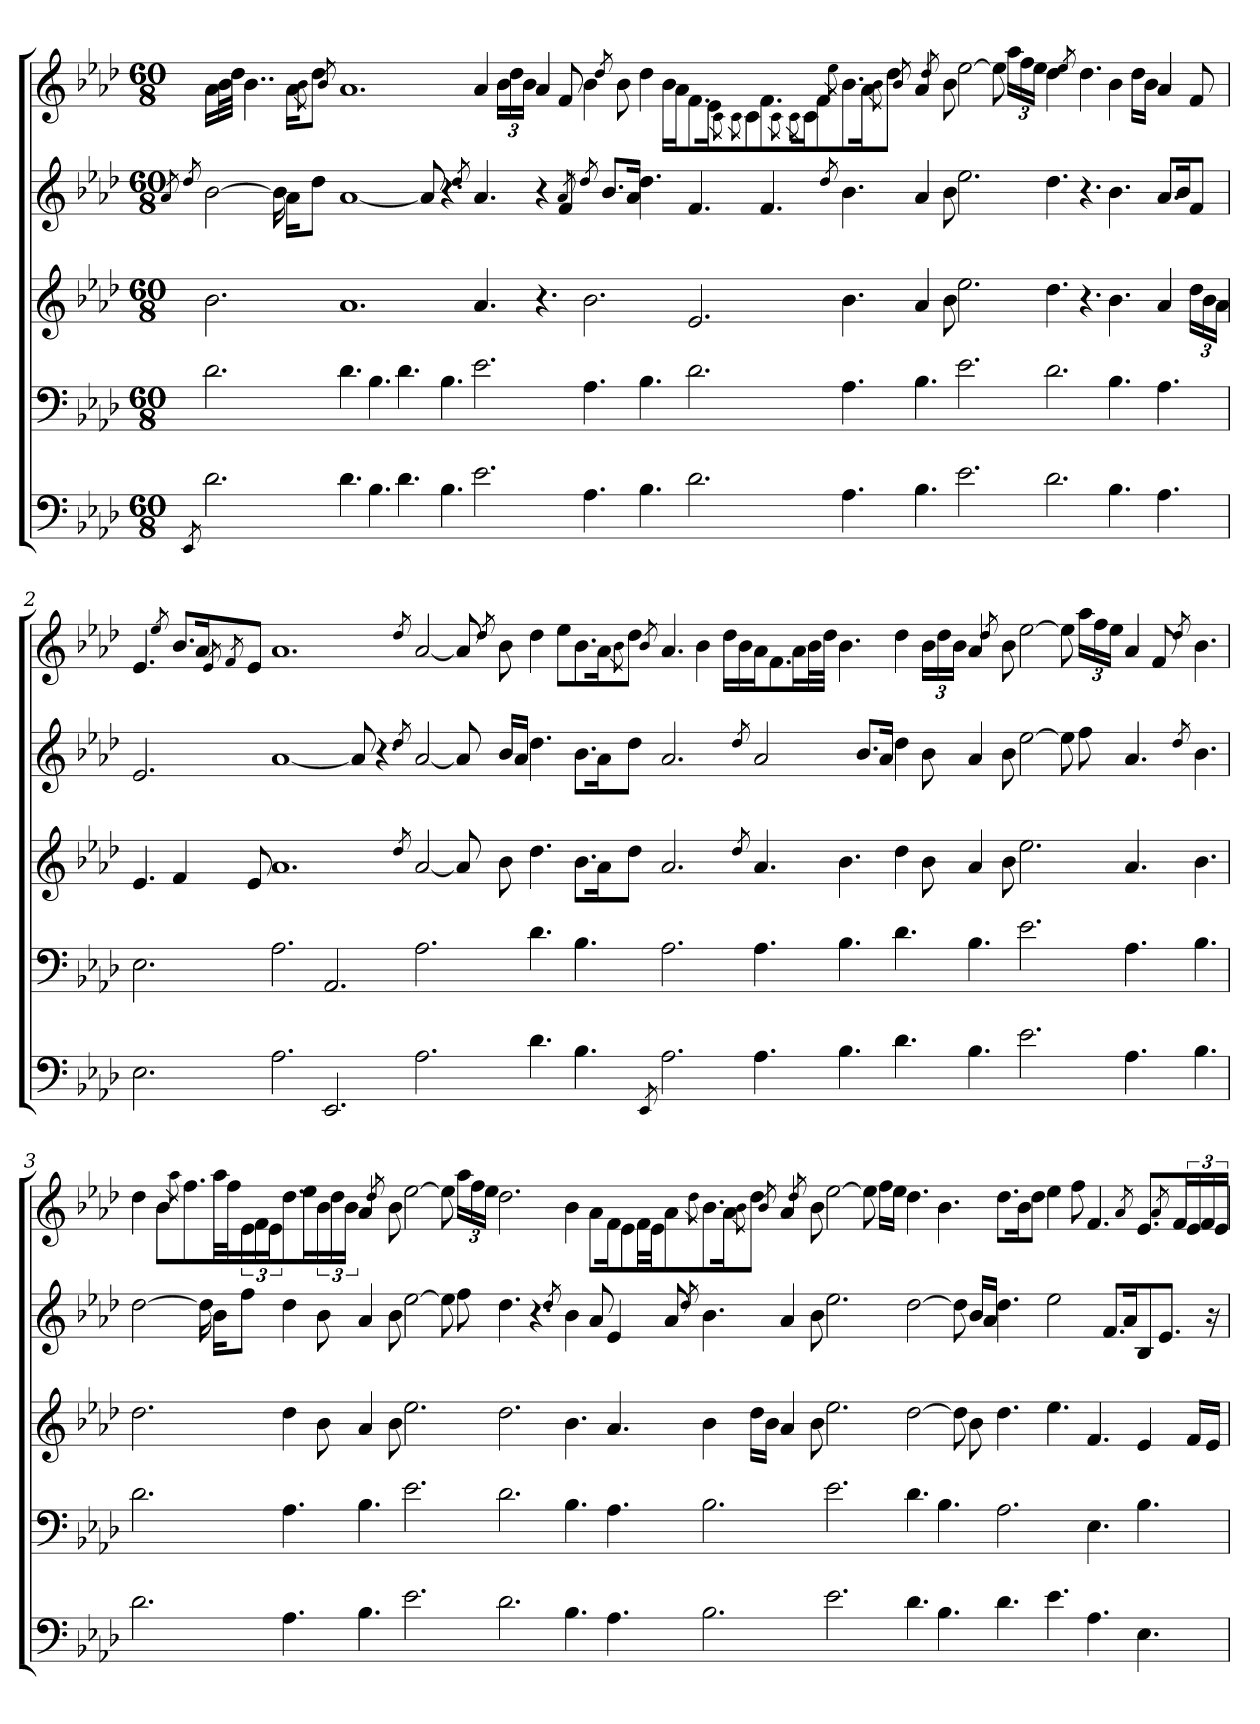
**kern	**kern	**kern	**kern	**kern
*part5	*part4	*part3	*part2	*part1
*staff5	*staff4	*staff3	*staff2	*staff1
*clefF4	*clefF4	*clefG2	*clefG2	*clefG2
*k[b-e-a-d-]	*k[b-e-a-d-]	*k[b-e-a-d-]	*k[b-e-a-d-]	*k[b-e-a-d-]
*M60/8	*M60/8	*M60/8	*M60/8	*M60/8
=1	=1	=1	=1	=1
.	.	.	8qa-	.
8qEE-	.	.	8qdd-	.
2.d-	2.d-	2.b-	[2b-	16a-\LL
.	.	.	.	32b-\L
.	.	.	.	32dd-\JJJ
.	.	.	.	4..b-
.	.	.	16b-]	.
.	.	.	16a-\KL	16a-\KL
.	.	.	.	8qb-\
.	.	.	8dd-\J	8dd-\J
.	.	.	.	8qb-
4.d-	4.d-	1.a-	[1a-	1.a-
4.B-	4.B-	.	.	.
4.d-	4.d-	.	.	.
.	.	.	8a-]	.
4.B-	4.B-	.	4.r	.
.	.	.	8qdd-	.
2.e-	2.e-	4.a-	4.a-	4a-
.	.	.	.	24b-\LL
.	.	.	.	24dd-\
.	.	.	.	24b-\JJ
.	.	4.r	4r	4a-
.	.	.	4f	8f
4.A-	4.A-	2.b-	.	4b-
.	.	.	8qa-	.
.	.	.	8qdd-	.
.	.	.	8.b-/L	.
.	.	.	.	8qdd-
.	.	.	.	8b-
.	.	.	16a-/Jk	.
4.B-	4.B-	.	4.dd-	4dd-
.	.	.	.	16b-\LL
.	.	.	.	16a-\J
2.d-	2.d-	2.e-	4.f	8.f\
.	.	.	.	16e-\K
.	.	.	.	8qc\
.	.	.	.	8qc\
.	.	.	.	8c\
.	.	.	4.f	8.f\
.	.	.	.	8qc\
.	.	.	.	8qc\
.	.	.	.	16c\K
.	.	.	.	8f\
.	.	.	8qdd-	8qee-\
4.A-	4.A-	4.b-	4.b-	8.b-\
.	.	.	.	16a-\K
.	.	.	.	8qb-\
.	.	.	.	8dd-\J
.	.	.	.	8qb-
4.B-	4.B-	4a-	4a-	4a-
.	.	.	.	8qdd-
.	.	8b-	8b-	8b-
2.e-	2.e-	2.ee-	2.ee-	[2ee-
.	.	.	.	8ee-]
.	.	.	.	24aa-\LL
.	.	.	.	24ff\
.	.	.	.	24ee-\JJ
2.d-	2.d-	4.dd-	4.dd-	4.dd-
.	.	.	.	8qee-
.	.	4.r	4.r	4.dd-
4.B-	4.B-	4.b-	4.b-	4b-
.	.	.	.	16dd-\LL
.	.	.	.	16b-\JJ
4.A-	4.A-	4a-	8.a-/L	4a-
.	.	.	16b-/K	.
.	.	24dd-\LL	8f/J	8f
.	.	24b-\	.	.
.	.	24a-\JJ	.	.
=2	=2	=2	=2	=2
2.E-	2.E-	4.e-	2.e-	4.e-
.	.	.	.	8qee-
.	.	4f	.	8.b-/L
.	.	.	.	16a-/K
.	.	.	.	8qe-/
.	.	.	.	8qf/
.	.	8e-	.	8e-/J
2.A-	2.A-	1.a-	[1a-	1.a-
2.EE-	2.AA-	.	.	.
.	.	.	8a-]	.
.	.	.	4.r	.
.	.	8qdd-	8qdd-	8qdd-
2.A-	2.A-	[2a-	[2a-	[2a-
.	.	8a-]	8a-]	8a-]
.	.	.	.	8qdd-
.	.	8b-	16b-/LL	8b-
.	.	.	16a-/JJ	.
4.d-	4.d-	4.dd-	4.dd-	4dd-
.	.	.	.	8ee-\L
4.B-	4.B-	8.b-\L	8.b-\L	8.b-\
.	.	16a-\K	16a-\K	16a-\K
.	.	.	.	8qb-\
.	.	8dd-\J	8dd-\J	8dd-\J
8qEE-	.	.	.	8qb-
2.A-	2.A-	2.a-	2.a-	4.a-
.	.	.	.	4b-
.	.	.	.	16dd-\LL
.	.	.	.	16b-\
.	.	8qdd-	8qdd-	.
4.A-	4.A-	4.a-	2a-	16a-\J
.	.	.	.	8.f\
.	.	.	.	16a-\L
.	.	.	.	32b-\L
.	.	.	.	32dd-\JJJ
4.B-	4.B-	4.b-	.	4.b-
.	.	.	8.b-/L	.
.	.	.	16a-/Jk	.
4.d-	4.d-	4dd-	4dd-	4dd-
.	.	8b-	8b-	24b-\LL
.	.	.	.	24dd-\
.	.	.	.	24b-\JJ
4.B-	4.B-	4a-	4a-	4a-
.	.	.	.	8qdd-
.	.	8b-	8b-	8b-
2.e-	2.e-	2.ee-	[2ee-	[2ee-
.	.	.	8ee-]	8ee-]
.	.	.	8ff	24aa-\LL
.	.	.	.	24ff\
.	.	.	.	24ee-\JJ
4.A-	4.A-	4.a-	4.a-	4a-
.	.	.	.	8f
.	.	.	8qdd-	8qdd-
4.B-	4.B-	4.b-	4.b-	4.b-
=3	=3	=3	=3	=3
2.d-	2.d-	2.dd-	[2dd-	4dd-
.	.	.	.	8b-\L
.	.	.	.	8qaa-\
.	.	.	.	8.ff\
.	.	.	16dd-]	.
.	.	.	16b-\KL	32aa-\LL
.	.	.	.	32ff\J
.	.	.	8ff\J	24e-\
.	.	.	.	24f\
.	.	.	.	24e-\J
4.A-	4.A-	4dd-	4dd-	8.dd-\
.	.	.	.	16ee-\L
.	.	8b-	8b-	24b-\
.	.	.	.	24dd-\
.	.	.	.	24b-\JJ
4.B-	4.B-	4a-	4a-	4a-
.	.	.	.	8qdd-
.	.	8b-	8b-	8b-
2.e-	2.e-	2.ee-	[2ee-	[2ee-
.	.	.	8ee-]	8ee-]
.	.	.	8ff	24aa-\LL
.	.	.	.	24ff\
.	.	.	.	24ee-\JJ
2.d-	2.d-	2.dd-	4.dd-	2.dd-
.	.	.	4.r	.
.	.	.	8qdd-	.
4.B-	4.B-	4.b-	4b-	4b-
.	.	.	8a-	8a-\L
4.A-	4.A-	4.a-	4e-	16f\K
.	.	.	.	8e-\
.	.	.	.	32f\LL
.	.	.	.	32e-\JJ
.	.	.	8a-	8a-\
.	.	.	8qdd-	8qdd-\
2.B-	2.B-	4b-	4.b-	8.b-\
.	.	.	.	16a-\K
.	.	.	.	8qb-\
.	.	16dd-\LL	.	8dd-\J
.	.	16b-\JJ	.	.
.	.	.	.	8qb-
.	.	4a-	4a-	4a-
.	.	.	.	8qdd-
.	.	8b-	8b-	8b-
2.e-	2.e-	2.ee-	2.ee-	[2ee-
.	.	.	.	8ee-]
.	.	.	.	16ff\LL
.	.	.	.	16ee-\JJ
4.d-	4.d-	[2dd-	[2dd-	4.dd-
4.B-	4.B-	.	.	4.b-
.	.	8dd-]	8dd-]	.
.	.	8b-	16b-/LL	.
.	.	.	16a-/JJ	.
4.d-	2.A-	4.dd-	4.dd-	8.dd-\L
.	.	.	.	16b-\K
.	.	.	.	8dd-\J
4.e-	.	4.ee-	2ee-	4ee-
.	.	.	.	8ff
4.A-	4.E-	4.f	.	4.f
.	.	.	8.f/L	.
.	.	.	16a-/K	.
.	.	.	.	8qa-
4.E-	4.B-	4e-	8B-/	8.e-/L
.	.	.	8.e-/J	.
.	.	.	.	8qa-/
.	.	.	.	16f/L
.	.	16f/LL	.	24e-/
.	.	.	.	24f/
.	.	16e-/JJ	16r	.
.	.	.	.	24e-/JJ
=	=	=	=	=
*-	*-	*-	*-	*-
